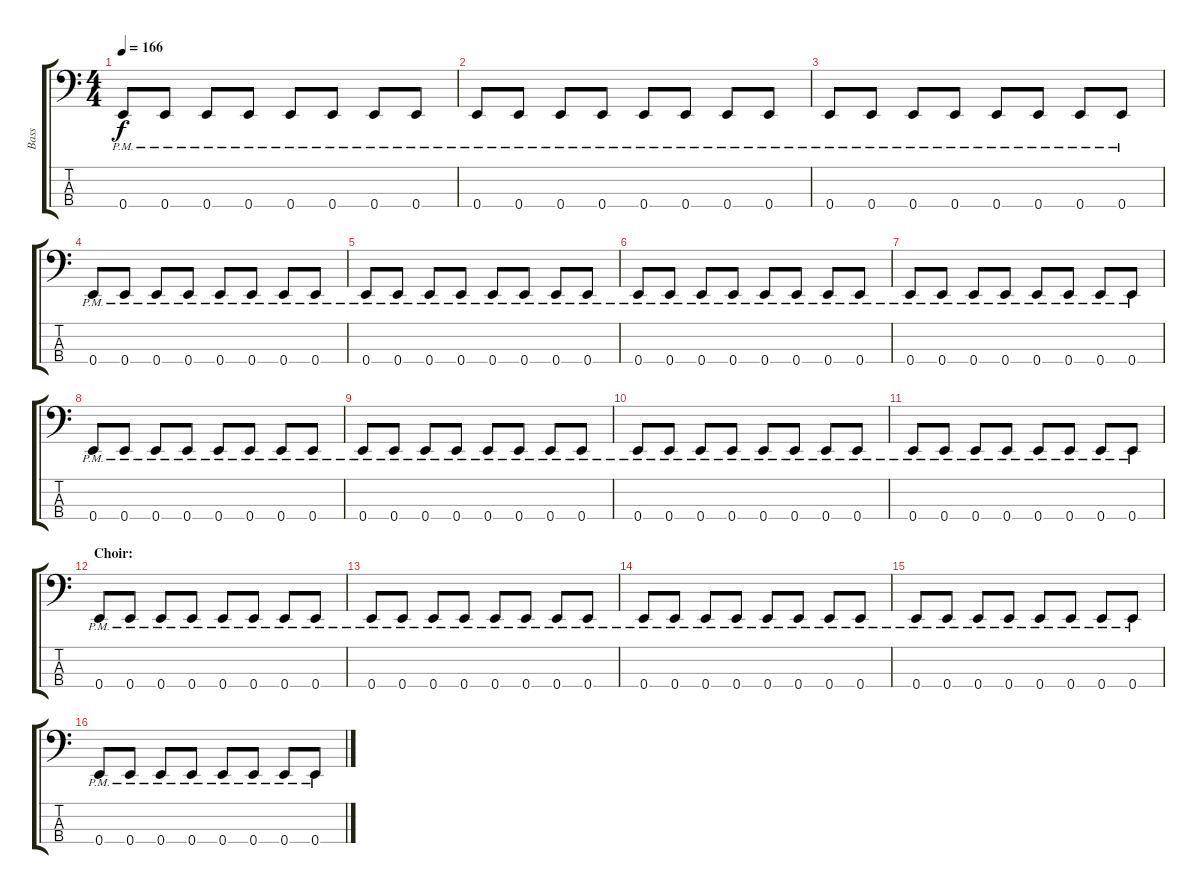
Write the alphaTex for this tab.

\track ("Bass" "Bass") {instrument electricbassfinger}
\staff {score tabs}
\tuning (G2 D2 A1 E1) {hide}
\ts (4 4)
\tempo 166
\clef f4
\ks c
0.4{pm}.8{dy f} 0.4{pm}.8 0.4{pm}.8 0.4{pm}.8 0.4{pm}.8 0.4{pm}.8 0.4{pm}.8 0.4{pm}.8 |
0.4{pm}.8 0.4{pm}.8 0.4{pm}.8 0.4{pm}.8 0.4{pm}.8 0.4{pm}.8 0.4{pm}.8 0.4{pm}.8 |
0.4{pm}.8 0.4{pm}.8 0.4{pm}.8 0.4{pm}.8 0.4{pm}.8 0.4{pm}.8 0.4{pm}.8 0.4{pm}.8 |
0.4{pm}.8 0.4{pm}.8 0.4{pm}.8 0.4{pm}.8 0.4{pm}.8 0.4{pm}.8 0.4{pm}.8 0.4{pm}.8 |
0.4{pm}.8 0.4{pm}.8 0.4{pm}.8 0.4{pm}.8 0.4{pm}.8 0.4{pm}.8 0.4{pm}.8 0.4{pm}.8 |
0.4{pm}.8 0.4{pm}.8 0.4{pm}.8 0.4{pm}.8 0.4{pm}.8 0.4{pm}.8 0.4{pm}.8 0.4{pm}.8 |
0.4{pm}.8 0.4{pm}.8 0.4{pm}.8 0.4{pm}.8 0.4{pm}.8 0.4{pm}.8 0.4{pm}.8 0.4{pm}.8 |
0.4{pm}.8 0.4{pm}.8 0.4{pm}.8 0.4{pm}.8 0.4{pm}.8 0.4{pm}.8 0.4{pm}.8 0.4{pm}.8 |
0.4{pm}.8 0.4{pm}.8 0.4{pm}.8 0.4{pm}.8 0.4{pm}.8 0.4{pm}.8 0.4{pm}.8 0.4{pm}.8 |
0.4{pm}.8 0.4{pm}.8 0.4{pm}.8 0.4{pm}.8 0.4{pm}.8 0.4{pm}.8 0.4{pm}.8 0.4{pm}.8 |
0.4{pm}.8 0.4{pm}.8 0.4{pm}.8 0.4{pm}.8 0.4{pm}.8 0.4{pm}.8 0.4{pm}.8 0.4{pm}.8 |
\section ("" "Choir:")
0.4{pm}.8 0.4{pm}.8 0.4{pm}.8 0.4{pm}.8 0.4{pm}.8 0.4{pm}.8 0.4{pm}.8 0.4{pm}.8 |
0.4{pm}.8 0.4{pm}.8 0.4{pm}.8 0.4{pm}.8 0.4{pm}.8 0.4{pm}.8 0.4{pm}.8 0.4{pm}.8 |
0.4{pm}.8 0.4{pm}.8 0.4{pm}.8 0.4{pm}.8 0.4{pm}.8 0.4{pm}.8 0.4{pm}.8 0.4{pm}.8 |
0.4{pm}.8 0.4{pm}.8 0.4{pm}.8 0.4{pm}.8 0.4{pm}.8 0.4{pm}.8 0.4{pm}.8 0.4{pm}.8 |
0.4{pm}.8 0.4{pm}.8 0.4{pm}.8 0.4{pm}.8 0.4{pm}.8 0.4{pm}.8 0.4{pm}.8 0.4{pm}.8
